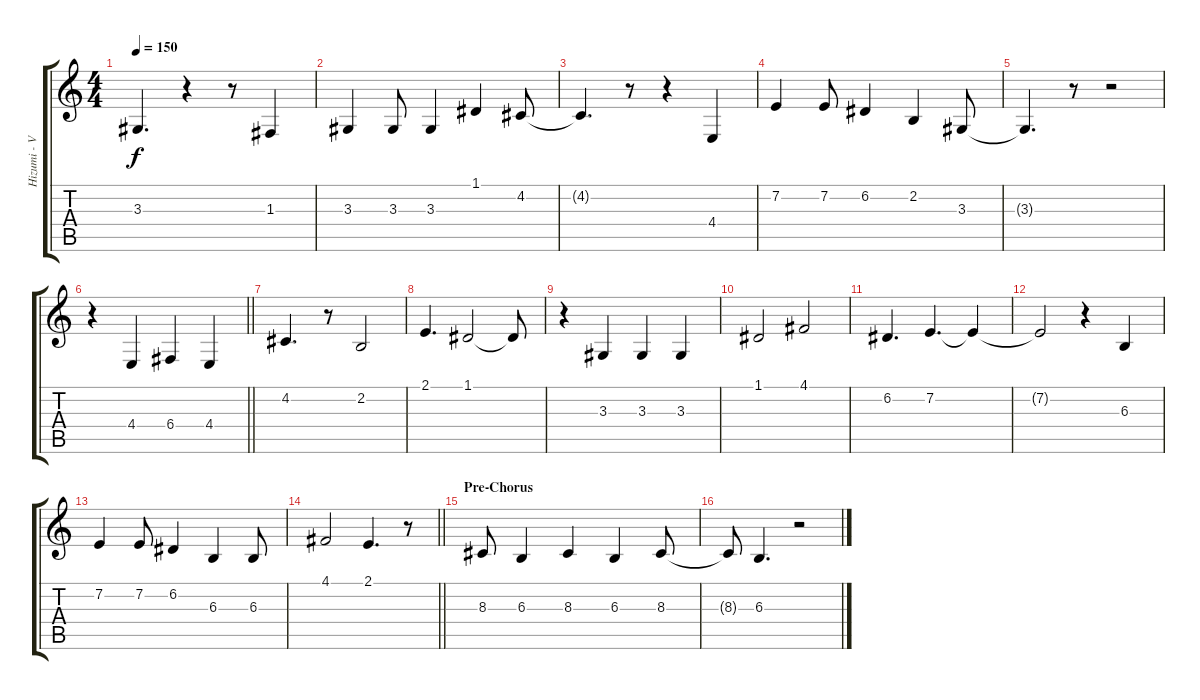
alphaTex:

\track ("Hizumi - Vocals" "Hizumi - V") {instrument lead6voice}
\staff {score tabs}
\tuning (D4 A3 F3 C3 G2 D2) {hide}
\ts (4 4)
\tempo 150
\clef g2
\ks c
3.3{t}.4{d dy f} r.4 r.8 1.3.4 |
3.3.4 3.3.8 3.3.4 1.1.4 4.2.8 |
4.2{t}.4{d} r.8 r.4 4.4.4 |
7.2.4 7.2.8 6.2.4 2.2.4 3.3.8 |
3.3{t}.4{d} r.8 r.2 |
\barLineRight lightlight
r.4 4.4.4 6.4.4 4.4.4 |
\section ("" "")
4.2.4{d} r.8 2.2.2 |
2.1.4{d} 1.1.2 1.1{t}.8 |
r.4 3.3.4 3.3.4 3.3.4 |
1.1.2 4.1.2 |
6.2.4{d} 7.2.4{d} 7.2{t}.4 |
7.2{t}.2 r.4 6.3.4 |
7.2.4 7.2.8 6.2.4 6.3.4 6.3.8 |
\barLineRight lightlight
4.1.2 2.1.4{d} r.8 |
\section ("" "Pre-Chorus")
8.3.8 6.3.4 8.3.4 6.3.4 8.3.8 |
8.3{t}.8 6.3.4{d} r.2
